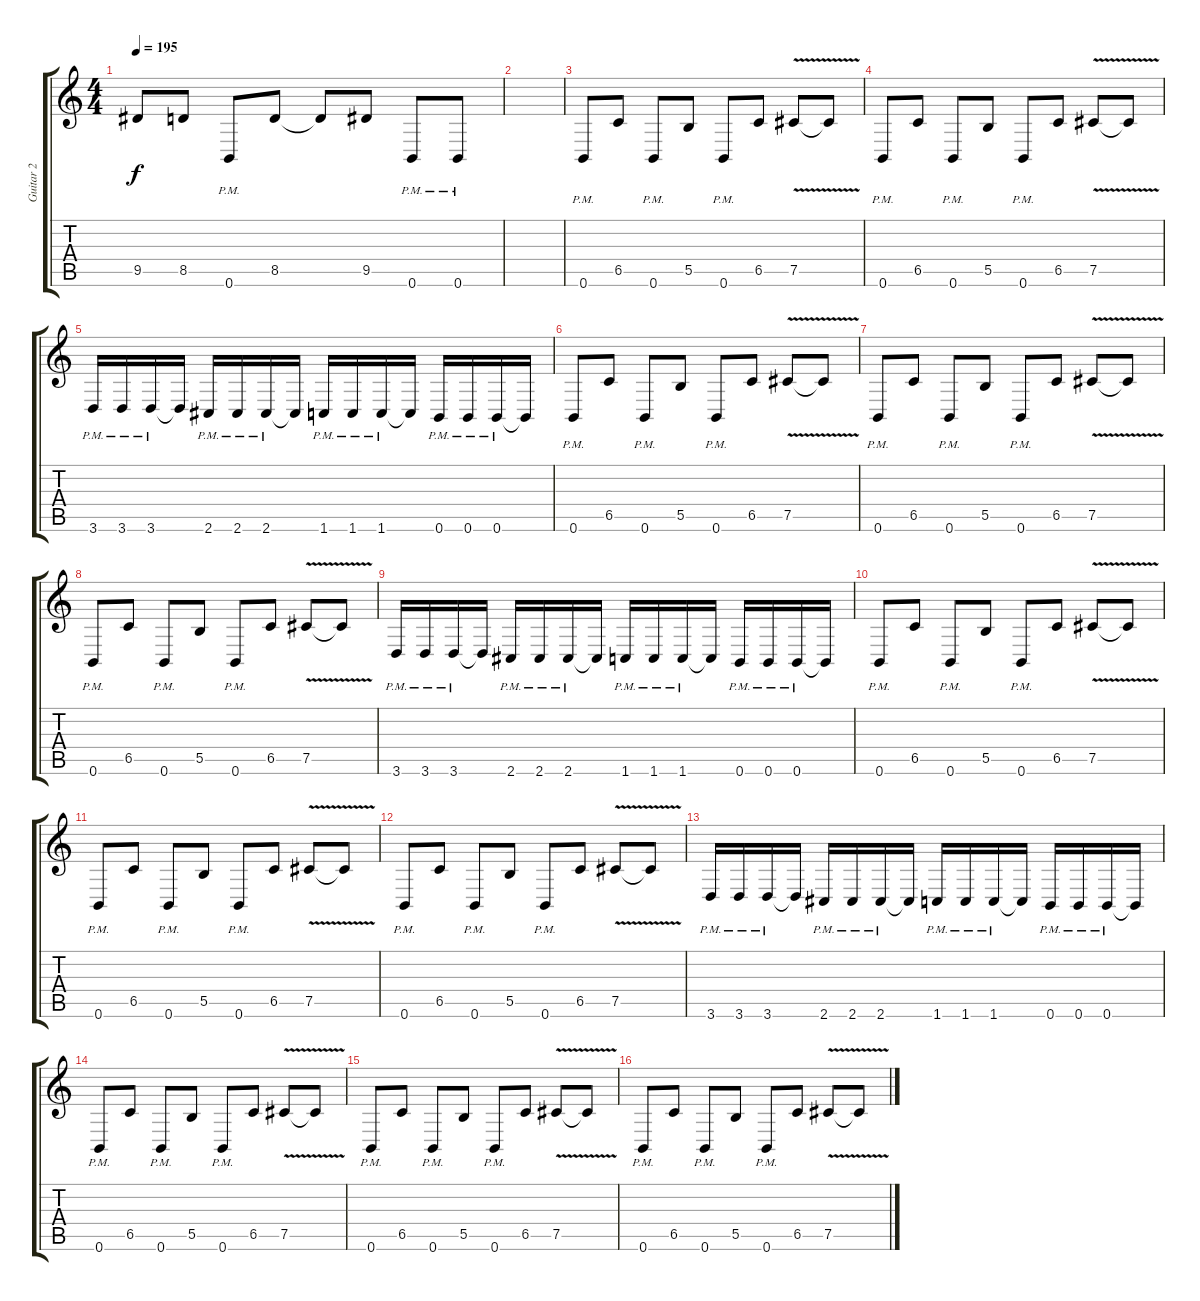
\track ("Guitar 2" "Guitar 2") {instrument distortionguitar}
\staff {score tabs}
\tuning (Db4 Ab3 E3 B2 Gb2 B1) {hide}
\ts (4 4)
\tempo 195
\clef g2
\ks c
9.5{t}.8{dy f} 8.5.8 0.6{pm}.8 8.5.8 8.5{t}.8 9.5.8 0.6{pm}.8 0.6{pm}.8 |
|
0.6{pm}.8 6.5.8 0.6{pm}.8 5.5.8 0.6{pm}.8 6.5.8 7.5{v}.8 7.5{t}.8 |
0.6{pm}.8 6.5.8 0.6{pm}.8 5.5.8 0.6{pm}.8 6.5.8 7.5{v}.8 7.5{t}.8 |
3.6{pm}.16 3.6{pm}.16 3.6{pm}.16 3.6{t}.16 2.6{pm}.16 2.6{pm}.16 2.6{pm}.16 2.6{t}.16 1.6{pm}.16 1.6{pm}.16 1.6{pm}.16 1.6{t}.16 0.6{pm}.16 0.6{pm}.16 0.6{pm}.16 0.6{t}.16 |
0.6{pm}.8 6.5.8 0.6{pm}.8 5.5.8 0.6{pm}.8 6.5.8 7.5{v}.8 7.5{t}.8 |
0.6{pm}.8 6.5.8 0.6{pm}.8 5.5.8 0.6{pm}.8 6.5.8 7.5{v}.8 7.5{t}.8 |
0.6{pm}.8 6.5.8 0.6{pm}.8 5.5.8 0.6{pm}.8 6.5.8 7.5{v}.8 7.5{t}.8 |
3.6{pm}.16 3.6{pm}.16 3.6{pm}.16 3.6{t}.16 2.6{pm}.16 2.6{pm}.16 2.6{pm}.16 2.6{t}.16 1.6{pm}.16 1.6{pm}.16 1.6{pm}.16 1.6{t}.16 0.6{pm}.16 0.6{pm}.16 0.6{pm}.16 0.6{t}.16 |
0.6{pm}.8 6.5.8 0.6{pm}.8 5.5.8 0.6{pm}.8 6.5.8 7.5{v}.8 7.5{t}.8 |
0.6{pm}.8 6.5.8 0.6{pm}.8 5.5.8 0.6{pm}.8 6.5.8 7.5{v}.8 7.5{t}.8 |
0.6{pm}.8 6.5.8 0.6{pm}.8 5.5.8 0.6{pm}.8 6.5.8 7.5{v}.8 7.5{t}.8 |
3.6{pm}.16 3.6{pm}.16 3.6{pm}.16 3.6{t}.16 2.6{pm}.16 2.6{pm}.16 2.6{pm}.16 2.6{t}.16 1.6{pm}.16 1.6{pm}.16 1.6{pm}.16 1.6{t}.16 0.6{pm}.16 0.6{pm}.16 0.6{pm}.16 0.6{t}.16 |
0.6{pm}.8 6.5.8 0.6{pm}.8 5.5.8 0.6{pm}.8 6.5.8 7.5{v}.8 7.5{t}.8 |
0.6{pm}.8 6.5.8 0.6{pm}.8 5.5.8 0.6{pm}.8 6.5.8 7.5{v}.8 7.5{t}.8 |
0.6{pm}.8 6.5.8 0.6{pm}.8 5.5.8 0.6{pm}.8 6.5.8 7.5{v}.8 7.5{t}.8
